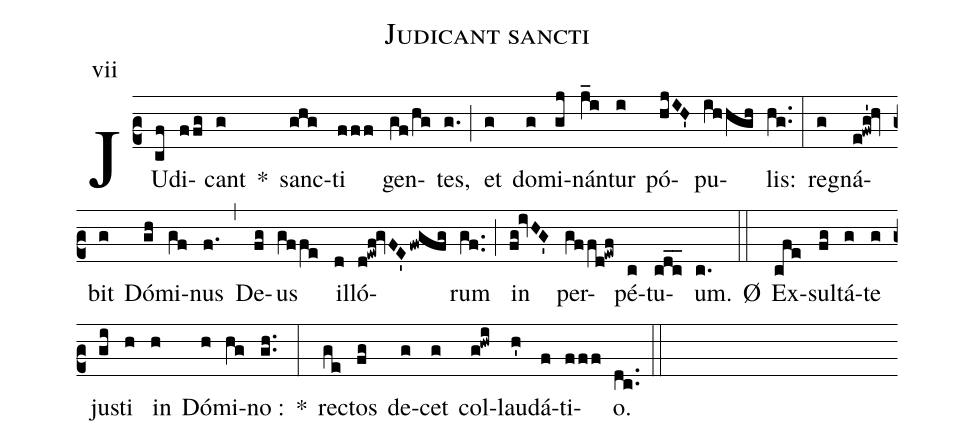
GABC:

name:Judicant sancti;
mode:vii;
%%
(c2) JU(cf)di(ffg)cant(g) *() sanc(ghg)ti(fff) gen(gf/hg)tes,(g.) (;) et(g) do(g)mi(gj)nán(j_i)tur(i) pó(hjIH')pu(ihhgh)lis:(hg..) (:) re(g)gná(e!fwg'!hv)bit(g) Dó(gh)mi(gf)nus(f.) (,) De(fg)us(gffe) il(d)ló(d!ewf!gvFE'fwgfg)rum(gf..) (;) in(fg!ivHG') per(gffd!ewf)pé(c)tu(cdc__)um.(c.) Ø(::) Ex(cfe)sul(fg)tá(g)te(g) ju(gi)sti(h) in(h) Dó(h)mi(hg)no~:(gh..) *(:) re(ge)ctos(fg) de(g)cet(g) col(g!hwi)lau(h')dá(f)ti(fff)o.(dc..) (::)
